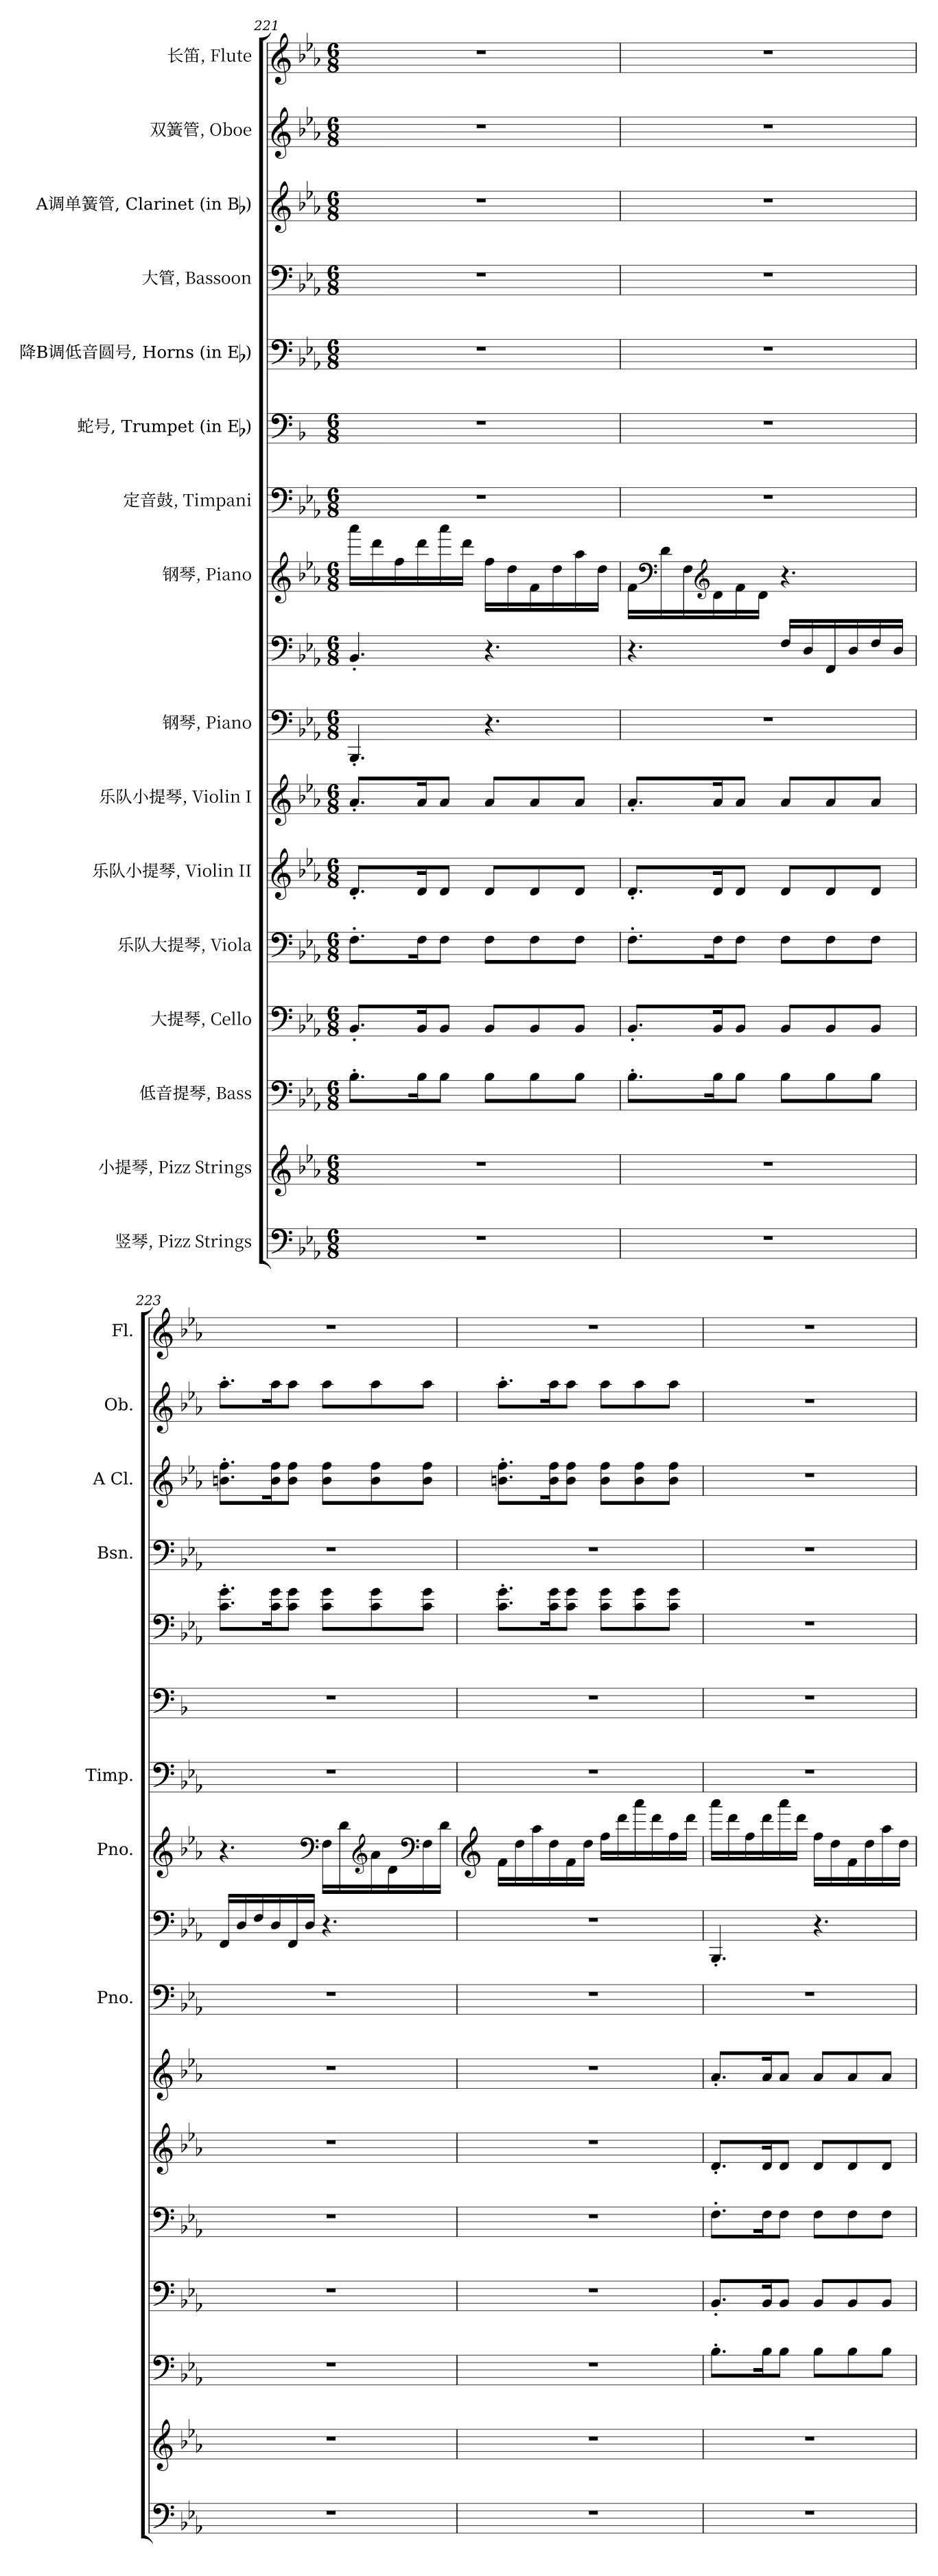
**kern	**kern	**kern	**kern	**kern	**kern	**kern	**kern	**kern	**kern	**kern	**kern	**kern	**kern	**kern	**kern	**kern
*part16	*part15	*part14	*part13	*part12	*part11	*part10	*part9	*part9	*part8	*part7	*part6	*part5	*part4	*part3	*part2	*part1
*staff17	*staff16	*staff15	*staff14	*staff13	*staff12	*staff11	*staff10	*staff9	*staff8	*staff7	*staff6	*staff5	*staff4	*staff3	*staff2	*staff1
*I"竖琴, Pizz Strings	*I"小提琴, Pizz Strings	*I"低音提琴, Bass	*I"大提琴, Cello	*I"乐队大提琴, Viola	*I"乐队小提琴, Violin II	*I"乐队小提琴, Violin I	*I"钢琴, Piano	*	*I"钢琴, Piano	*I"定音鼓, Timpani	*I"蛇号, Trumpet (in Eb)	*I"降B调低音圆号, Horns (in Eb)	*I"大管, Bassoon	*I"A调单簧管, Clarinet (in Bb)	*I"双簧管, Oboe	*I"长笛, Flute
*	*	*	*	*	*	*	*I'Pno.	*	*I'Pno.	*I'Timp.	*	*	*I'Bsn.	*I'A Cl.	*I'Ob.	*I'Fl.
*clefF4	*clefG2	*clefF4	*clefF4	*clefF4	*clefG2	*clefG2	*clefF4	*clefF4	*clefG2	*clefF4	*clefF4	*clefF4	*clefF4	*clefG2	*clefG2	*clefG2
*	*	*ITrd7c12	*	*	*	*	*	*	*	*	*ITrd1c2	*ITrd1c2	*	*ITrd2c3	*	*
*k[b-e-a-]	*k[b-e-a-]	*k[b-e-a-]	*k[b-e-a-]	*k[b-e-a-]	*k[b-e-a-]	*k[b-e-a-]	*k[b-e-a-]	*k[b-e-a-]	*k[b-e-a-]	*k[b-e-a-]	*k[b-e-a-]	*k[b-e-a-d-g-]	*k[b-e-a-]	*k[]	*k[b-e-a-]	*k[b-e-a-]
*M6/8	*M6/8	*M6/8	*M6/8	*M6/8	*M6/8	*M6/8	*M6/8	*M6/8	*M6/8	*M6/8	*M6/8	*M6/8	*M6/8	*M6/8	*M6/8	*M6/8
=221	=221	=221	=221	=221	=221	=221	=221	=221	=221	=221	=221	=221	=221	=221	=221	=221
2.r	2.r	8.BB-'\L	8.BB-'/L	8.F'\L	8.d'/L	8.a-'/L	4.BBB-'/	4.BB-'/	16aaa-\LL	2.r	2.r	2.r	2.r	2.r	2.r	2.r
.	.	.	.	.	.	.	.	.	16ddd\	.	.	.	.	.	.	.
.	.	.	.	.	.	.	.	.	16ff\	.	.	.	.	.	.	.
.	.	16BB-\K	16BB-/K	16F\K	16d/K	16a-/K	.	.	16ddd\	.	.	.	.	.	.	.
.	.	8BB-\J	8BB-/J	8F\J	8d/J	8a-/J	.	.	16aaa-\	.	.	.	.	.	.	.
.	.	.	.	.	.	.	.	.	16ddd\JJ	.	.	.	.	.	.	.
.	.	8BB-\L	8BB-/L	8F\L	8d/L	8a-/L	4.r	4.r	16ff\LL	.	.	.	.	.	.	.
.	.	.	.	.	.	.	.	.	16dd\	.	.	.	.	.	.	.
.	.	8BB-\	8BB-/	8F\	8d/	8a-/	.	.	16f\	.	.	.	.	.	.	.
.	.	.	.	.	.	.	.	.	16dd\	.	.	.	.	.	.	.
.	.	8BB-\J	8BB-/J	8F\J	8d/J	8a-/J	.	.	16aa-\	.	.	.	.	.	.	.
.	.	.	.	.	.	.	.	.	16dd\JJ	.	.	.	.	.	.	.
!!LO:PB:g=z
=222	=222	=222	=222	=222	=222	=222	=222	=222	=222	=222	=222	=222	=222	=222	=222	=222
2.r	2.r	8.BB-'\L	8.BB-'/L	8.F'\L	8.d'/L	8.a-'/L	2.r	4.r	16f\LL	2.r	2.r	2.r	2.r	2.r	2.r	2.r
*	*	*	*	*	*	*	*	*	*clefF4	*	*	*	*	*	*	*
.	.	.	.	.	.	.	.	.	16d\	.	.	.	.	.	.	.
.	.	.	.	.	.	.	.	.	16F\	.	.	.	.	.	.	.
*	*	*	*	*	*	*	*	*	*clefG2	*	*	*	*	*	*	*
.	.	16BB-\K	16BB-/K	16F\K	16d/K	16a-/K	.	.	16d\	.	.	.	.	.	.	.
.	.	8BB-\J	8BB-/J	8F\J	8d/J	8a-/J	.	.	16f\	.	.	.	.	.	.	.
.	.	.	.	.	.	.	.	.	16d\JJ	.	.	.	.	.	.	.
.	.	8BB-\L	8BB-/L	8F\L	8d/L	8a-/L	.	16F/LL	4.r	.	.	.	.	.	.	.
.	.	.	.	.	.	.	.	16D/	.	.	.	.	.	.	.	.
.	.	8BB-\	8BB-/	8F\	8d/	8a-/	.	16FF/	.	.	.	.	.	.	.	.
.	.	.	.	.	.	.	.	16D/	.	.	.	.	.	.	.	.
.	.	8BB-\J	8BB-/J	8F\J	8d/J	8a-/J	.	16F/	.	.	.	.	.	.	.	.
.	.	.	.	.	.	.	.	16D/JJ	.	.	.	.	.	.	.	.
=223	=223	=223	=223	=223	=223	=223	=223	=223	=223	=223	=223	=223	=223	=223	=223	=223
2.r	2.r	2.r	2.r	2.r	2.r	2.r	2.r	16FF/LL	4.r	2.r	2.r	8.B-\' 8.f\'L	2.r	8.g#X\' 8.dd\'L	8.aa-'\L	2.r
.	.	.	.	.	.	.	.	16D/	.	.	.	.	.	.	.	.
.	.	.	.	.	.	.	.	16F/	.	.	.	.	.	.	.	.
.	.	.	.	.	.	.	.	16D/	.	.	.	16B-\ 16f\K	.	16g#\ 16dd\K	16aa-\K	.
.	.	.	.	.	.	.	.	16FF/	.	.	.	8B-\ 8f\J	.	8g#\ 8dd\J	8aa-\J	.
.	.	.	.	.	.	.	.	16D/JJ	.	.	.	.	.	.	.	.
*	*	*	*	*	*	*	*	*	*clefF4	*	*	*	*	*	*	*
.	.	.	.	.	.	.	.	4.r	16F\LL	.	.	8B-\ 8f\L	.	8g#\ 8dd\L	8aa-\L	.
.	.	.	.	.	.	.	.	.	16d\	.	.	.	.	.	.	.
*	*	*	*	*	*	*	*	*	*clefG2	*	*	*	*	*	*	*
.	.	.	.	.	.	.	.	.	16a-\	.	.	8B-\ 8f\	.	8g#\ 8dd\	8aa-\	.
.	.	.	.	.	.	.	.	.	16d\	.	.	.	.	.	.	.
*	*	*	*	*	*	*	*	*	*clefF4	*	*	*	*	*	*	*
.	.	.	.	.	.	.	.	.	16F\	.	.	8B-\ 8f\J	.	8g#\ 8dd\J	8aa-\J	.
.	.	.	.	.	.	.	.	.	16d\JJ	.	.	.	.	.	.	.
!!LO:PB:g=z
=224	=224	=224	=224	=224	=224	=224	=224	=224	=224	=224	=224	=224	=224	=224	=224	=224
*	*	*	*	*	*	*	*	*	*clefG2	*	*	*	*	*	*	*
2.r	2.r	2.r	2.r	2.r	2.r	2.r	2.r	2.r	16f\LL	2.r	2.r	8.B-\' 8.f\'L	2.r	8.g#X\' 8.dd\'L	8.aa-'\L	2.r
.	.	.	.	.	.	.	.	.	16dd\	.	.	.	.	.	.	.
.	.	.	.	.	.	.	.	.	16aa-\	.	.	.	.	.	.	.
.	.	.	.	.	.	.	.	.	16dd\	.	.	16B-\ 16f\K	.	16g#\ 16dd\K	16aa-\K	.
.	.	.	.	.	.	.	.	.	16f\	.	.	8B-\ 8f\J	.	8g#\ 8dd\J	8aa-\J	.
.	.	.	.	.	.	.	.	.	16dd\JJ	.	.	.	.	.	.	.
.	.	.	.	.	.	.	.	.	16ff\LL	.	.	8B-\ 8f\L	.	8g#\ 8dd\L	8aa-\L	.
.	.	.	.	.	.	.	.	.	16ddd\	.	.	.	.	.	.	.
.	.	.	.	.	.	.	.	.	16aaa-\	.	.	8B-\ 8f\	.	8g#\ 8dd\	8aa-\	.
.	.	.	.	.	.	.	.	.	16ddd\	.	.	.	.	.	.	.
.	.	.	.	.	.	.	.	.	16ff\	.	.	8B-\ 8f\J	.	8g#\ 8dd\J	8aa-\J	.
.	.	.	.	.	.	.	.	.	16ddd\JJ	.	.	.	.	.	.	.
=225	=225	=225	=225	=225	=225	=225	=225	=225	=225	=225	=225	=225	=225	=225	=225	=225
2.r	2.r	8.BB-'\L	8.BB-'/L	8.F'\L	8.d'/L	8.a-'/L	2.r	4.BBB-'/	16aaa-\LL	2.r	2.r	2.r	2.r	2.r	2.r	2.r
.	.	.	.	.	.	.	.	.	16ddd\	.	.	.	.	.	.	.
.	.	.	.	.	.	.	.	.	16ff\	.	.	.	.	.	.	.
.	.	16BB-\K	16BB-/K	16F\K	16d/K	16a-/K	.	.	16ddd\	.	.	.	.	.	.	.
.	.	8BB-\J	8BB-/J	8F\J	8d/J	8a-/J	.	.	16aaa-\	.	.	.	.	.	.	.
.	.	.	.	.	.	.	.	.	16ddd\JJ	.	.	.	.	.	.	.
.	.	8BB-\L	8BB-/L	8F\L	8d/L	8a-/L	.	4.r	16ff\LL	.	.	.	.	.	.	.
.	.	.	.	.	.	.	.	.	16dd\	.	.	.	.	.	.	.
.	.	8BB-\	8BB-/	8F\	8d/	8a-/	.	.	16f\	.	.	.	.	.	.	.
.	.	.	.	.	.	.	.	.	16dd\	.	.	.	.	.	.	.
.	.	8BB-\J	8BB-/J	8F\J	8d/J	8a-/J	.	.	16aa-\	.	.	.	.	.	.	.
.	.	.	.	.	.	.	.	.	16dd\JJ	.	.	.	.	.	.	.
=	=	=	=	=	=	=	=	=	=	=	=	=	=	=	=	=
*-	*-	*-	*-	*-	*-	*-	*-	*-	*-	*-	*-	*-	*-	*-	*-	*-
